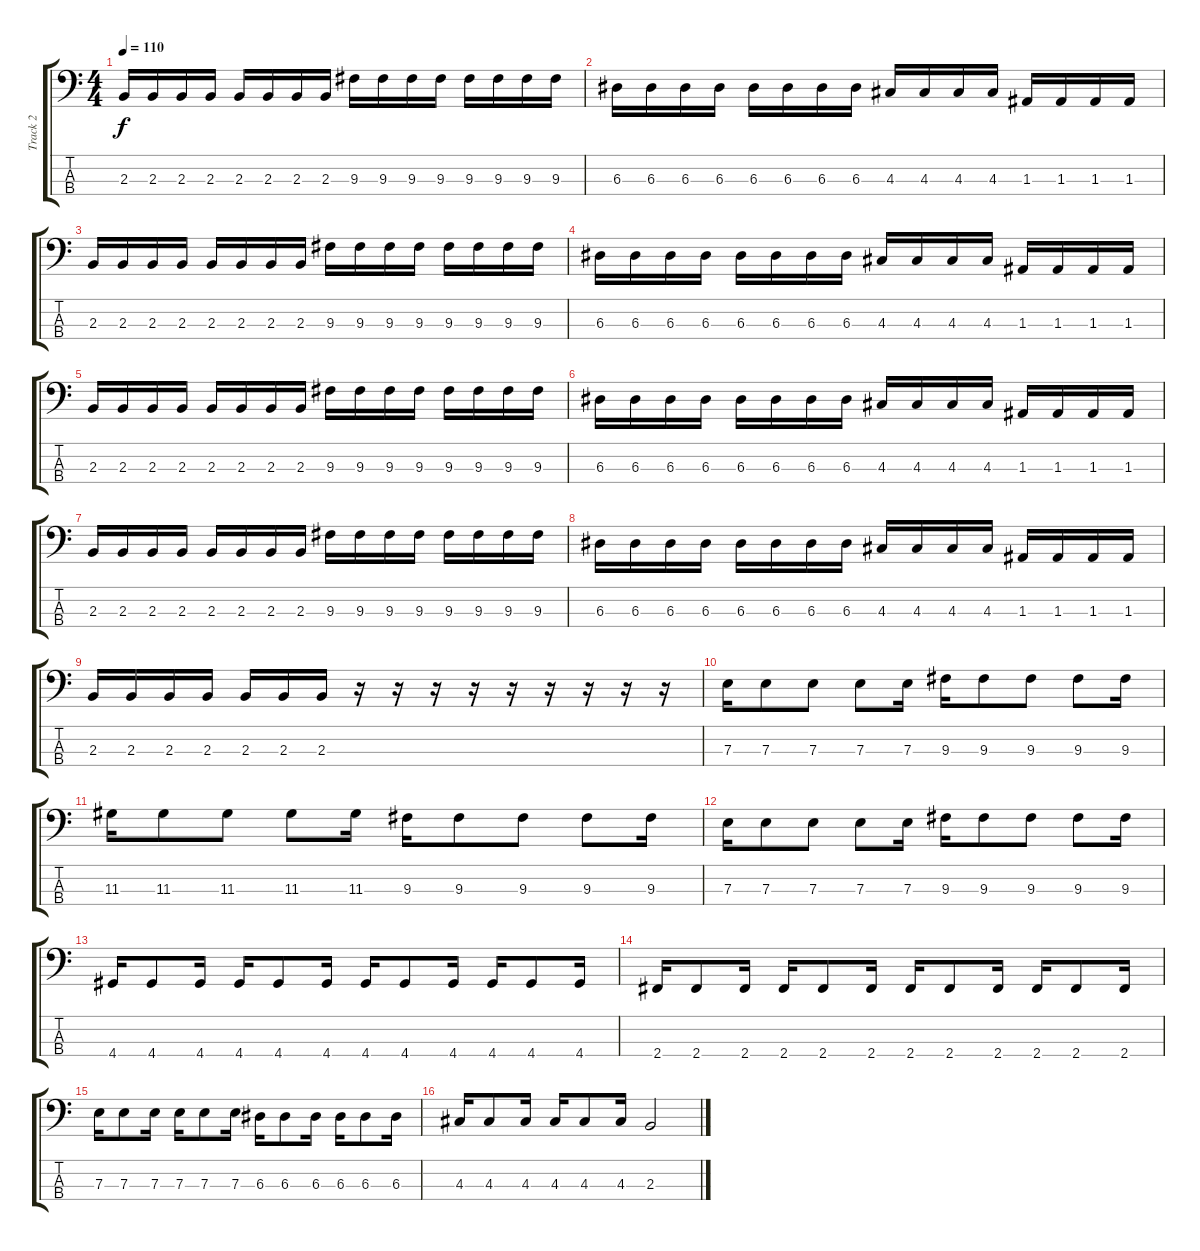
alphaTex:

\track ("Track 2" "Track 2") {instrument electricbassfinger}
\staff {score tabs}
\tuning (G2 D2 A1 E1) {hide}
\ts (4 4)
\tempo 110
\clef f4
\ks c
2.3.16{dy f} 2.3.16 2.3.16 2.3.16 2.3.16 2.3.16 2.3.16 2.3.16 9.3.16 9.3.16 9.3.16 9.3.16 9.3.16 9.3.16 9.3.16 9.3.16 |
6.3.16 6.3.16 6.3.16 6.3.16 6.3.16 6.3.16 6.3.16 6.3.16 4.3.16 4.3.16 4.3.16 4.3.16 1.3.16 1.3.16 1.3.16 1.3.16 |
2.3.16 2.3.16 2.3.16 2.3.16 2.3.16 2.3.16 2.3.16 2.3.16 9.3.16 9.3.16 9.3.16 9.3.16 9.3.16 9.3.16 9.3.16 9.3.16 |
6.3.16 6.3.16 6.3.16 6.3.16 6.3.16 6.3.16 6.3.16 6.3.16 4.3.16 4.3.16 4.3.16 4.3.16 1.3.16 1.3.16 1.3.16 1.3.16 |
2.3.16 2.3.16 2.3.16 2.3.16 2.3.16 2.3.16 2.3.16 2.3.16 9.3.16 9.3.16 9.3.16 9.3.16 9.3.16 9.3.16 9.3.16 9.3.16 |
6.3.16 6.3.16 6.3.16 6.3.16 6.3.16 6.3.16 6.3.16 6.3.16 4.3.16 4.3.16 4.3.16 4.3.16 1.3.16 1.3.16 1.3.16 1.3.16 |
2.3.16 2.3.16 2.3.16 2.3.16 2.3.16 2.3.16 2.3.16 2.3.16 9.3.16 9.3.16 9.3.16 9.3.16 9.3.16 9.3.16 9.3.16 9.3.16 |
6.3.16 6.3.16 6.3.16 6.3.16 6.3.16 6.3.16 6.3.16 6.3.16 4.3.16 4.3.16 4.3.16 4.3.16 1.3.16 1.3.16 1.3.16 1.3.16 |
2.3.16 2.3.16 2.3.16 2.3.16 2.3.16 2.3.16 2.3.16 r.16 r.16 r.16 r.16 r.16 r.16 r.16 r.16 r.16 |
7.3.16 7.3.8 7.3.8 7.3.8 7.3.16 9.3.16 9.3.8 9.3.8 9.3.8 9.3.16 |
11.3.16 11.3.8 11.3.8 11.3.8 11.3.16 9.3.16 9.3.8 9.3.8 9.3.8 9.3.16 |
7.3.16 7.3.8 7.3.8 7.3.8 7.3.16 9.3.16 9.3.8 9.3.8 9.3.8 9.3.16 |
4.4.16 4.4.8 4.4.16 4.4.16 4.4.8 4.4.16 4.4.16 4.4.8 4.4.16 4.4.16 4.4.8 4.4.16 |
2.4.16 2.4.8 2.4.16 2.4.16 2.4.8 2.4.16 2.4.16 2.4.8 2.4.16 2.4.16 2.4.8 2.4.16 |
7.3.16 7.3.8 7.3.16 7.3.16 7.3.8 7.3.16 6.3.16 6.3.8 6.3.16 6.3.16 6.3.8 6.3.16 |
4.3.16 4.3.8 4.3.16 4.3.16 4.3.8 4.3.16 2.3.2
